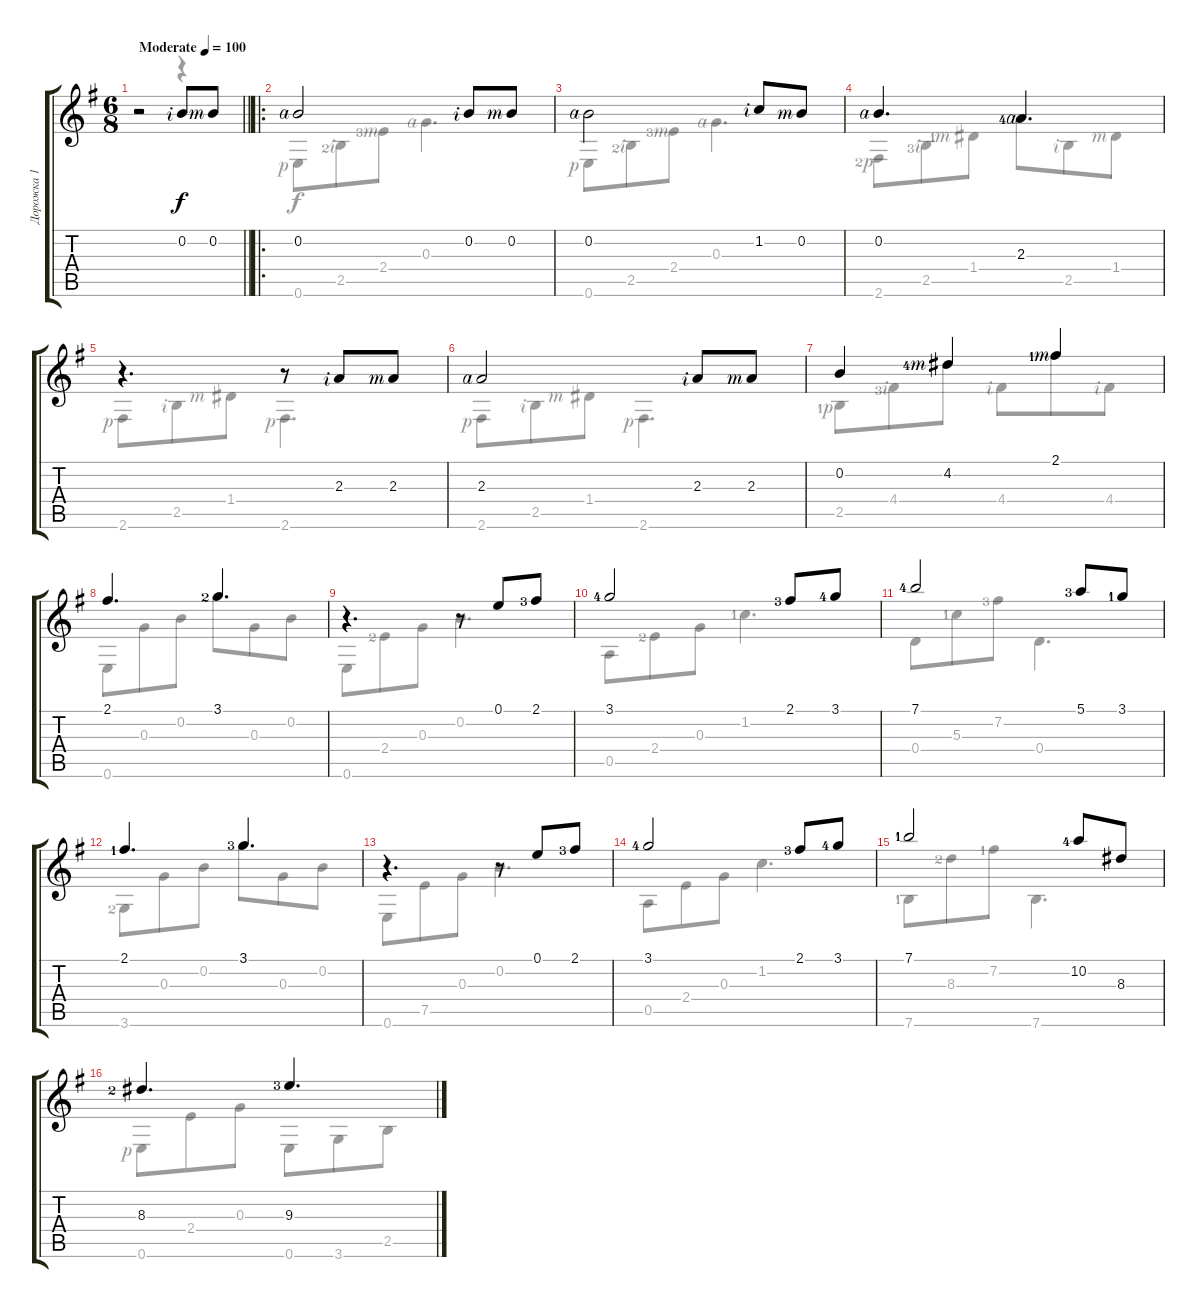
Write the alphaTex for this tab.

\track ("Дорожка 1" "Дорожка 1") {instrument acousticguitarnylon}
\staff {score tabs}
\tuning (E4 B3 G3 D3 A2 E2) {hide}
\voice
\ts (6 8)
\tempo (100 "Moderate")
\clef g2
\barLineRight lightlight
\ks g
r.2{dy f instrument acousticguitarnylon} 0.2{rf 2}.8 0.2{rf 3}.8 |
\ro
0.2{rf 4}.2 0.2{rf 2}.8 0.2{rf 3}.8 |
0.2{rf 4}.2{beam Down} 1.2{rf 2}.8 0.2{rf 3}.8 |
0.2{rf 4}.4{d} 2.3{lf 5 rf 4}.4{d} |
r.4{d} r.8 2.3{rf 2}.8 2.3{rf 3}.8 |
2.3{rf 4}.2 2.3{rf 2}.8 2.3{rf 3}.8 |
0.2.4 4.2{lf 5 rf 3}.4 2.1{lf 2 rf 3}.4 |
2.1.4{d} 3.1{lf 3}.4{d} |
r.4{d} r.8 0.1.8 2.1{lf 4}.8 |
3.1{lf 5}.2 2.1{lf 4}.8 3.1{lf 5}.8 |
7.1{lf 5}.2 5.1{lf 4}.8 3.1{lf 2}.8 |
2.1{lf 2}.4{d} 3.1{lf 4}.4{d} |
r.4{d} r.8 0.1.8 2.1{lf 4}.8 |
3.1{lf 5}.2 2.1{lf 4}.8 3.1{lf 5}.8 |
7.1{lf 2}.2 10.2{lf 5}.8 8.3.8 |
8.3{lf 3}.4{d} 9.3{lf 4}.4{d}
\voice
\clef g2
\ottava regular
\simile none
\barLineRight lightlight
\ks g
r.2{dy f} r.4 |
0.6{rf 1}.8 2.5{lf 3 rf 2}.8 2.4{lf 4 rf 3}.8 0.3{rf 4}.4{d} |
0.6{rf 1}.8 2.5{lf 3 rf 2}.8 2.4{lf 4 rf 3}.8 0.3{rf 4}.4{d} |
2.6{lf 3 rf 1}.8 2.5{lf 4 rf 2}.8 1.4{lf 2 rf 3}.8 2.3.8 2.5{rf 2}.8 1.4{rf 3}.8 |
2.6{rf 1}.8 2.5{rf 2}.8 1.4{rf 3}.8 2.6{rf 1}.4{d} |
2.6{rf 1}.8 2.5{rf 2}.8 1.4{rf 3}.8 2.6{rf 1}.4{d} |
2.5{lf 2 rf 1}.8 4.4{lf 4 rf 2}.8 4.2.8 4.4{rf 2}.8 2.1.8 4.4{rf 2}.8 |
0.6.8 0.3.8 0.2.8 3.1.8 0.3.8 0.2.8 |
0.6.8 2.4{lf 3}.8 0.3.8 0.2.4{d} |
0.5.8 2.4{lf 3}.8 0.3.8 1.2{lf 2}.4{d} |
0.4.8 5.3{lf 2}.8 7.2{lf 4}.8 0.4.4{d} |
3.6{lf 3}.8 0.3.8 0.2.8 3.1.8 0.3.8 0.2.8 |
0.6.8 7.5.8 0.3.8 0.2.4{d} |
0.5.8 2.4.8 0.3.8 1.2.4{d} |
7.6{lf 2}.8 8.3{lf 3}.8 7.2{lf 2}.8 7.6.4{d} |
0.6{rf 1}.8 2.4.8 0.3.8 0.6.8 3.6.8 2.5.8
